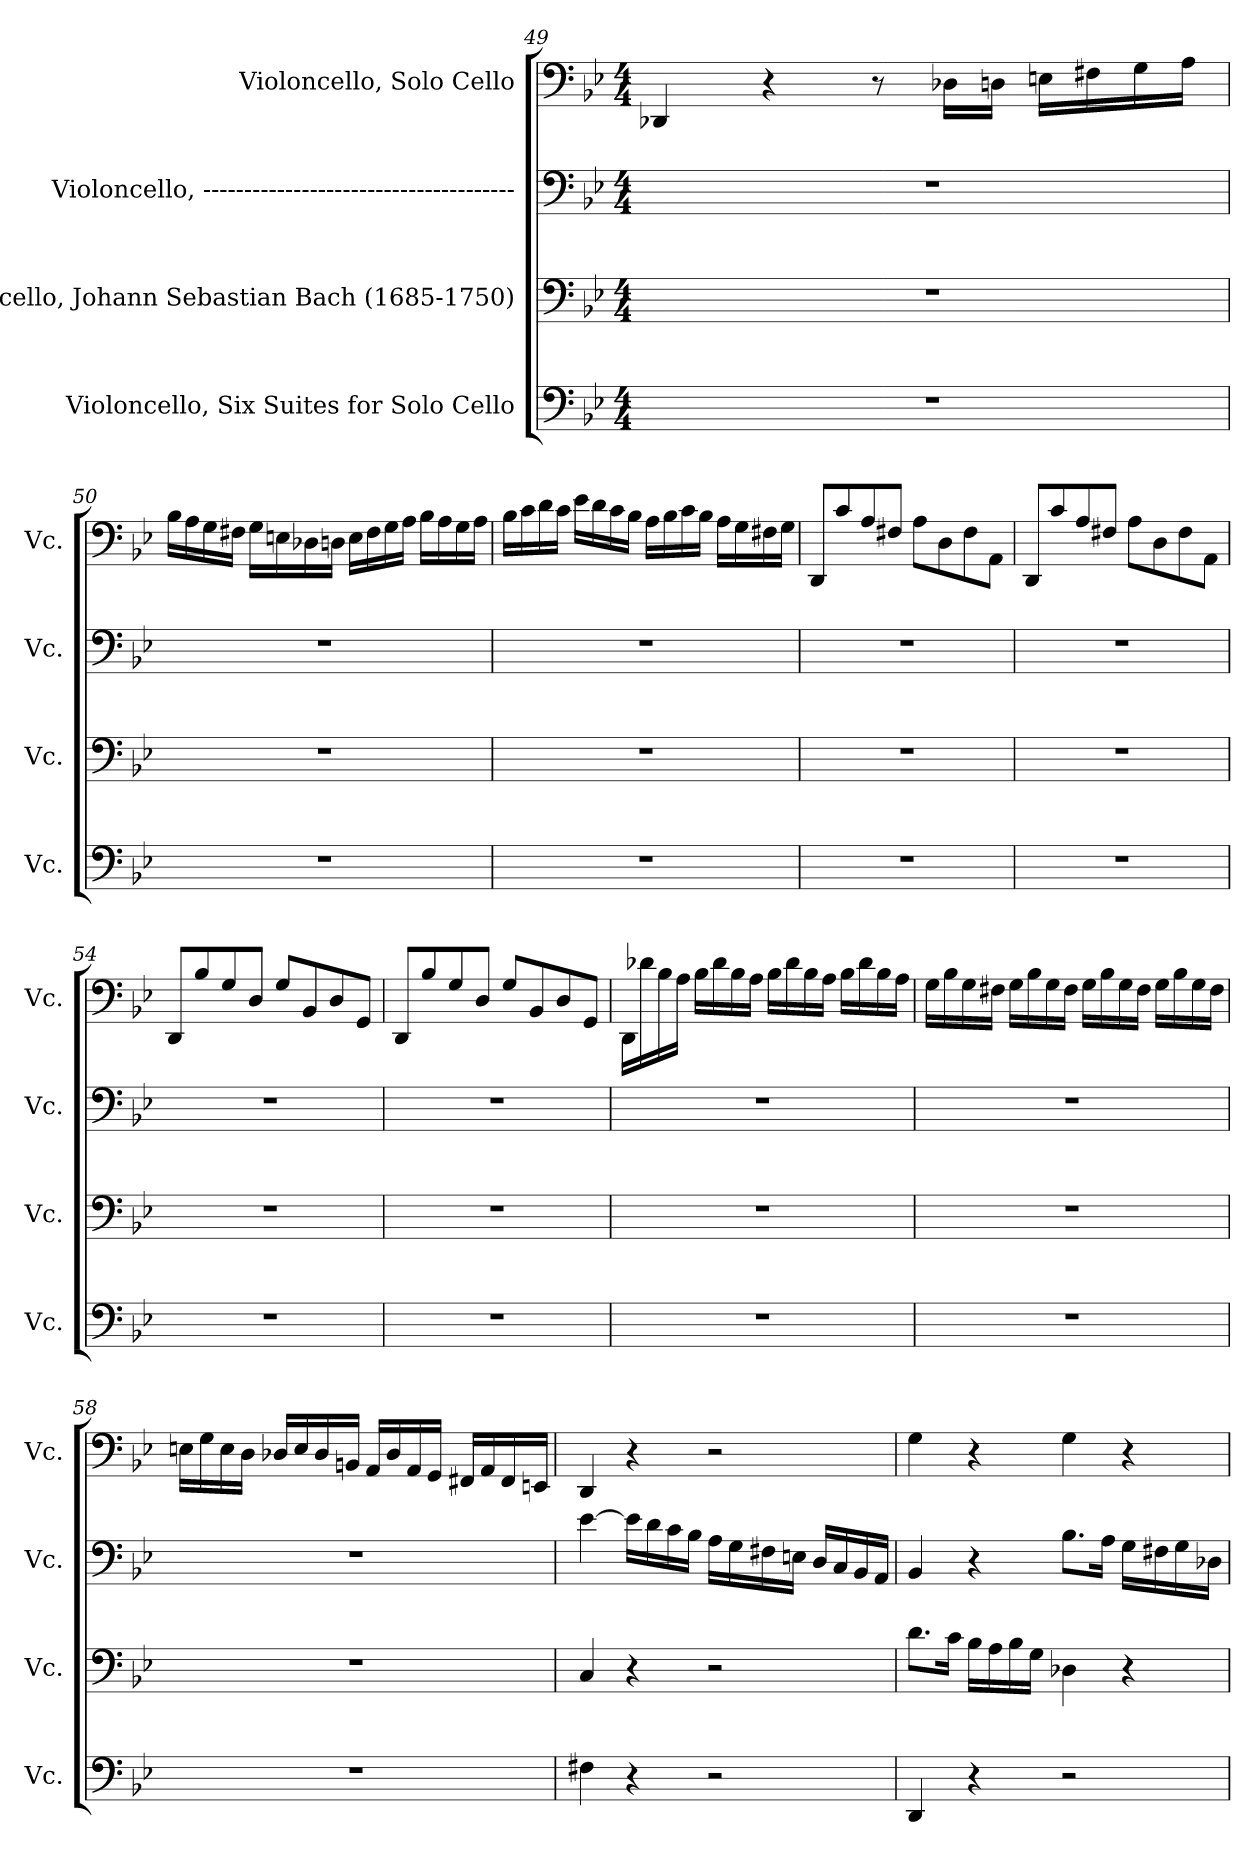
**kern	**kern	**kern	**kern
*part4	*part3	*part2	*part1
*staff4	*staff3	*staff2	*staff1
*I"Violoncello, Six Suites for Solo Cello	*I"Violoncello, Johann Sebastian Bach  (1685-1750)	*I"Violoncello, --------------------------------------	*I"Violoncello, Solo Cello
*I'Vc.	*I'Vc.	*I'Vc.	*I'Vc.
!!LO:PB:g=z
*clefF4	*clefF4	*clefF4	*clefF4
*k[b-e-]	*k[b-e-]	*k[b-e-]	*k[b-e-]
*M4/4	*M4/4	*M4/4	*M4/4
*MM48	*MM48	*MM48	*MM48
=49	=49	=49	=49
1r	1r	1r	4DD-X/
*	*	*	*MM192
.	.	.	4r
.	.	.	8r
*	*	*	*MM96
.	.	.	16D-X\LL
.	.	.	16Dn\JJ
.	.	.	16En\LL
.	.	.	16F#X\
.	.	.	16G\
.	.	.	16A\JJ
=50	=50	=50	=50
1r	1r	1r	16B-\LL
.	.	.	16A\
.	.	.	16G\
.	.	.	16F#X\JJ
.	.	.	16G\LL
.	.	.	16En\
.	.	.	16D-X\
.	.	.	16Dn\JJ
.	.	.	16E\LL
.	.	.	16F#\
.	.	.	16G\
.	.	.	16A\JJ
.	.	.	16B-\LL
.	.	.	16A\
.	.	.	16G\
.	.	.	16A\JJ
!!LO:LB:g=z
=51	=51	=51	=51
1r	1r	1r	16B-\LL
.	.	.	16c\
.	.	.	16d\
.	.	.	16c\JJ
.	.	.	16e-\LL
.	.	.	16d\
.	.	.	16c\
.	.	.	16B-\JJ
.	.	.	16A\LL
.	.	.	16B-\
.	.	.	16c\
.	.	.	16B-\JJ
.	.	.	16A\LL
.	.	.	16G\
.	.	.	16F#X\
.	.	.	16G\JJ
=52	=52	=52	=52
1r	1r	1r	8DD/L
.	.	.	8c/
.	.	.	8A/
.	.	.	8F#X/J
.	.	.	8A\L
.	.	.	8D\
.	.	.	8F#\
.	.	.	8AA\J
=53	=53	=53	=53
1r	1r	1r	8DD/L
.	.	.	8c/
.	.	.	8A/
.	.	.	8F#X/J
.	.	.	8A\L
.	.	.	8D\
.	.	.	8F#\
.	.	.	8AA\J
!!LO:LB:g=z
=54	=54	=54	=54
1r	1r	1r	8DD/L
.	.	.	8B-/
.	.	.	8G/
.	.	.	8D/J
.	.	.	8G/L
.	.	.	8BB-/
.	.	.	8D/
.	.	.	8GG/J
=55	=55	=55	=55
1r	1r	1r	8DD/L
.	.	.	8B-/
.	.	.	8G/
.	.	.	8D/J
.	.	.	8G/L
.	.	.	8BB-/
.	.	.	8D/
.	.	.	8GG/J
=56	=56	=56	=56
1r	1r	1r	16DD\LL
.	.	.	16d-X\
.	.	.	16B-\
.	.	.	16A\JJ
.	.	.	16B-\LL
.	.	.	16d-\
.	.	.	16B-\
.	.	.	16A\JJ
.	.	.	16B-\LL
.	.	.	16d-\
.	.	.	16B-\
.	.	.	16A\JJ
.	.	.	16B-\LL
.	.	.	16d-\
.	.	.	16B-\
.	.	.	16A\JJ
!!LO:PB:g=z
=57	=57	=57	=57
1r	1r	1r	16G\LL
.	.	.	16B-\
.	.	.	16G\
.	.	.	16F#X\JJ
.	.	.	16G\LL
.	.	.	16B-\
.	.	.	16G\
.	.	.	16F#\JJ
.	.	.	16G\LL
.	.	.	16B-\
.	.	.	16G\
.	.	.	16F#\JJ
.	.	.	16G\LL
.	.	.	16B-\
.	.	.	16G\
.	.	.	16F#\JJ
=58	=58	=58	=58
1r	1r	1r	16En\LL
.	.	.	16G\
.	.	.	16E\
.	.	.	16D\JJ
.	.	.	16D-X/LL
.	.	.	16E/
.	.	.	16D-/
.	.	.	16BBn/JJ
.	.	.	16AA/LL
.	.	.	16D-/
.	.	.	16AA/
.	.	.	16GG/JJ
.	.	.	16FF#X/LL
.	.	.	16AA/
.	.	.	16FF#/
.	.	.	16EEn/JJ
!!LO:LB:g=z
=59	=59	=59	=59
4F#X\	4C/	[4e-\	4DD/
4r	4r	16e-\LL]	4r
.	.	16d\	.
.	.	16c\	.
.	.	16B-\JJ	.
2r	2r	16A\LL	2r
.	.	16G\	.
.	.	16F#X\	.
.	.	16En\JJ	.
.	.	16D/LL	.
.	.	16C/	.
.	.	16BB-/	.
.	.	16AA/JJ	.
=60	=60	=60	=60
4DD/	8.d\L	4BB-/	4G\
.	16c\Jk	.	.
4r	16B-\LL	4r	4r
.	16A\	.	.
.	16B-\	.	.
.	16G\JJ	.	.
2r	4D-X\	8.B-\L	4G\
.	.	16A\Jk	.
.	4r	16G\LL	4r
.	.	16F#X\	.
.	.	16G\	.
.	.	16D-X\JJ	.
=	=	=	=
*-	*-	*-	*-
